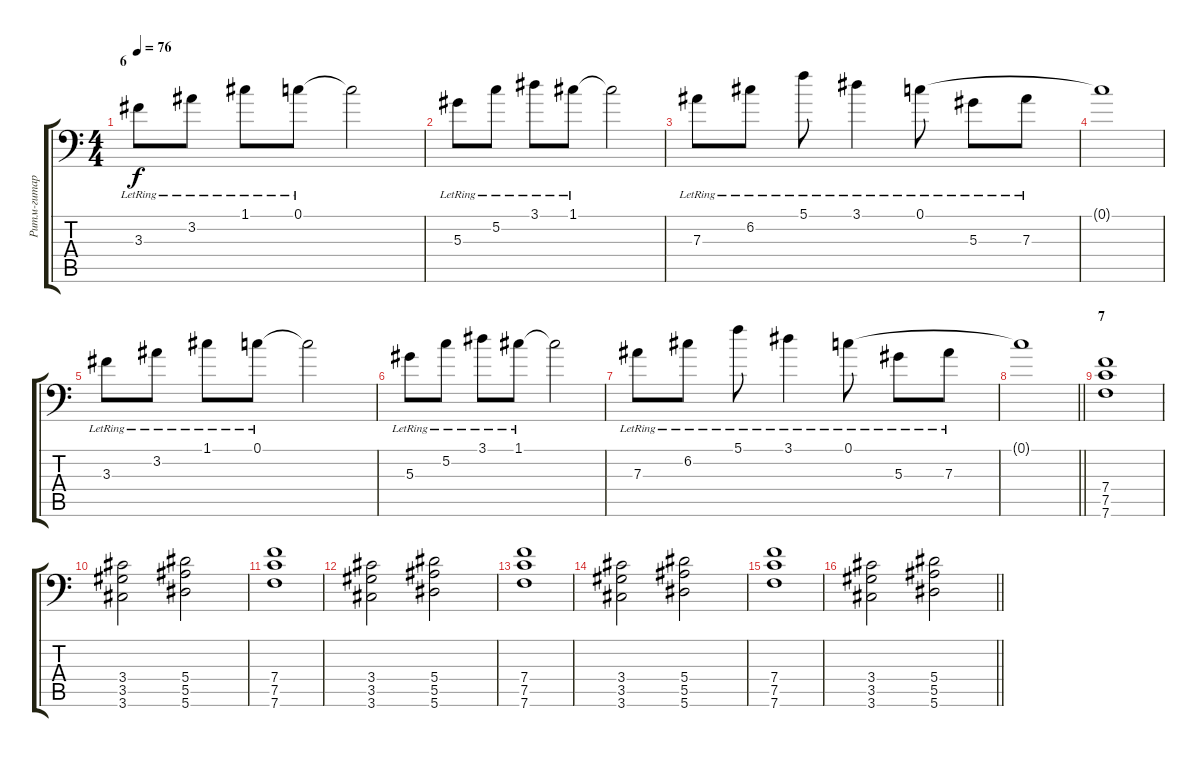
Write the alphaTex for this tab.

\track ("Ритм-гитара" "Ритм-гитар") {instrument distortionguitar}
\staff {score tabs}
\tuning (C4 G3 Eb3 Bb2 F2 Bb1) {hide}
\ts (4 4)
\section ("" "6")
\tempo 76
\clef f4
\ks c
3.3{lr}.8{dy f} 3.2{lr}.8 1.1{lr}.8 0.1{lr}.8 0.1{t}.2 |
5.3{lr}.8 5.2{lr}.8 3.1{lr}.8 1.1{lr}.8 1.1{t}.2 |
7.3{lr}.8 6.2{lr}.8 5.1{lr}.8 3.1{lr}.4 0.1{lr}.8 5.3{lr}.8 7.3{lr}.8 |
0.1{t}.1 |
3.3{lr}.8 3.2{lr}.8 1.1{lr}.8 0.1{lr}.8 0.1{t}.2 |
5.3{lr}.8 5.2{lr}.8 3.1{lr}.8 1.1{lr}.8 1.1{t}.2 |
7.3{lr}.8 6.2{lr}.8 5.1{lr}.8 3.1{lr}.4 0.1{lr}.8 5.3{lr}.8 7.3{lr}.8 |
\barLineRight lightlight
0.1{t}.1 |
\section ("" "7")
(7.4 7.5 7.6).1{volume 13 balance 0 instrument distortionguitar} |
(3.4 3.5 3.6).2 (5.4 5.5 5.6).2 |
(7.4 7.5 7.6).1 |
(3.4 3.5 3.6).2 (5.4 5.5 5.6).2 |
(7.4 7.5 7.6).1 |
(3.4 3.5 3.6).2 (5.4 5.5 5.6).2 |
(7.4 7.5 7.6).1 |
\barLineRight lightlight
(3.4 3.5 3.6).2 (5.4 5.5 5.6).2
